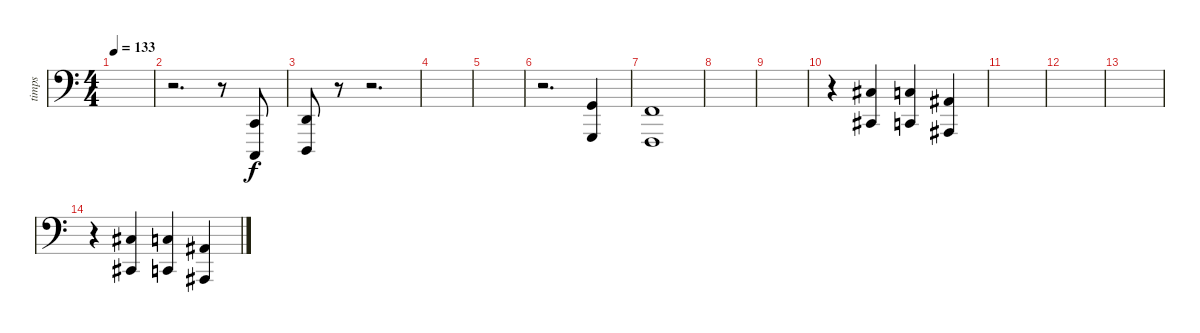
\track ("timps" "timps") {instrument timpani}
\staff {score}
\tuning (G2 D2 A1 E1 B0) {hide}
\ts (4 4)
\tempo 133
\clef f4
\ks c
|
r.2{d} r.8 (3.3 1.5).8 |
(0.2 3.5).8 r.8 r.2{d} |
|
|
r.2{d} (0.1 3.4).4 |
(3.2 1.4).1 |
|
|
r.4 (6.1 4.3).4 (5.1 3.3).4 (3.1 1.3).4 |
|
|
|
r.4 (6.1 4.3).4 (5.1 3.3).4 (3.1 1.3).4
